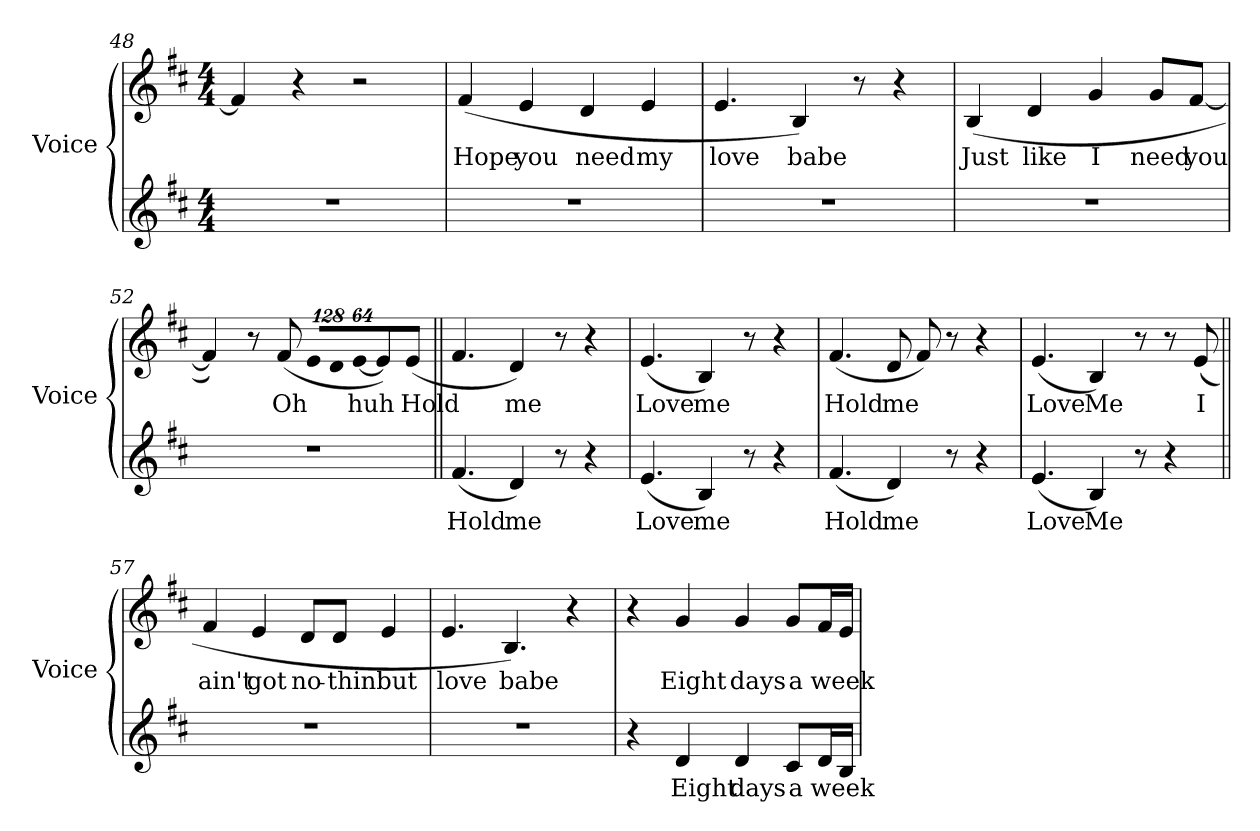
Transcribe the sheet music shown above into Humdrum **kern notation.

**kern	**text	**kern	**text
*part2	*part2	*part1	*part1
*staff2	*staff2	*staff1	*staff1
*I"Voice	*	*I"Voice	*
*I'Voice	*	*I'Voice	*
!!LO:PB:g=z
*clefG2	*	*clefG2	*
*k[f#c#]	*	*k[f#c#]	*
*D:	*	*D:	*
*M4/4	*	*M4/4	*
=48	=48	=48	=48
1r	.	4f#i/]	.
.	.	4r	.
.	.	2r	.
=49	=49	=49	=49
!	!	!	!LO:LY:b:color=#000000
1r	.	(4f#i/	Hope
!	!	!	!LO:LY:b:color=#000000
.	.	4ei/	you
!	!	!	!LO:LY:b:color=#000000
.	.	4di/	need
!	!	!	!LO:LY:b:color=#000000
.	.	4ei/	my
=50	=50	=50	=50
!	!	!	!LO:LY:b:color=#000000
1r	.	4.ei/	love
!	!	!	!LO:LY:b:color=#000000
.	.	4Bi/)	babe
.	.	8r	.
.	.	4r	.
=51	=51	=51	=51
!	!	!	!LO:LY:b:color=#000000
1r	.	(4Bi/	Just
!	!	!	!LO:LY:b:color=#000000
.	.	4di/	like
!	!	!	!LO:LY:b:color=#000000
.	.	4gi/	I
!	!	!	!LO:LY:b:color=#000000
.	.	8gi/L	need
!	!	!	!LO:LY:b:color=#000000
.	.	[8f#i/J	you
=52	=52	=52	=52
1r	.	4f#i/])	.
.	.	8r	.
!	!	!	!LO:LY:b:color=#000000
.	.	(8f#i/	Oh
*	*	*Xbrackettup	*
!	!	!LO:N:vis=8	!
.	.	1024%85ei/L	.
!	!	!LO:N:vis=8	!
.	.	1024%85di/	.
!	!	!LO:N:vis=8	!
!	!	!	!LO:LY:b:color=#000000
.	.	[512%43ei/J	huh
.	.	8ei/L])	.
!	!	!	!LO:LY:b:color=#000000
.	.	(8ei/J	Hold
!!LO:LB:g=z
=53||	=53||	=53||	=53||
!	!LO:LY:b:color=#000000	!	!
(4.f#i/	Hold	4.f#i/	.
!	!LO:LY:b:color=#000000	!	!
!	!	!	!LO:LY:b:color=#000000
4di/)	me	4di/)	me
8r	.	8r	.
4r	.	4r	.
=54	=54	=54	=54
!	!LO:LY:b:color=#000000	!	!
!	!	!	!LO:LY:b:color=#000000
(4.ei/	Love	(4.ei/	Love
!	!LO:LY:b:color=#000000	!	!
!	!	!	!LO:LY:b:color=#000000
4Bi/)	me	4Bi/)	me
8r	.	8r	.
4r	.	4r	.
=55	=55	=55	=55
!	!LO:LY:b:color=#000000	!	!
!	!	!	!LO:LY:b:color=#000000
(4.f#i/	Hold	(4.f#i/	Hold
!	!LO:LY:b:color=#000000	!	!
!	!	!	!LO:LY:b:color=#000000
4di/)	me	8di/	me
.	.	8f#i/)	.
8r	.	8r	.
4r	.	4r	.
=56	=56	=56	=56
!	!LO:LY:b:color=#000000	!	!
!	!	!	!LO:LY:b:color=#000000
(4.ei/	Love	(4.ei/	Love
!	!LO:LY:b:color=#000000	!	!
!	!	!	!LO:LY:b:color=#000000
4Bi/)	Me	4Bi/)	Me
8r	.	8r	.
4r	.	8r	.
!	!	!	!LO:LY:b:color=#000000
.	.	(8ei/	I
=57||	=57||	=57||	=57||
!	!	!	!LO:LY:b:color=#000000
1r	.	4f#i/	ain't
!	!	!	!LO:LY:b:color=#000000
.	.	4ei/	got
!	!	!	!LO:LY:b:color=#000000
.	.	8di/L	no-
!	!	!	!LO:LY:b:color=#000000
.	.	8di/J	-thin'
!	!	!	!LO:LY:b:color=#000000
.	.	4ei/	but
!!LO:LB:g=z
=58	=58	=58	=58
!	!	!	!LO:LY:b:color=#000000
1r	.	4.ei/	love
!	!	!	!LO:LY:b:color=#000000
.	.	4.Bi/)	babe
.	.	4r	.
=59	=59	=59	=59
4r	.	4r	.
!	!LO:LY:b:color=#000000	!	!
!	!	!	!LO:LY:b:color=#000000
4di/	Eight	4gi/	Eight
!	!LO:LY:b:color=#000000	!	!
!	!	!	!LO:LY:b:color=#000000
4di/	days	4gi/	days
!	!LO:LY:b:color=#000000	!	!
!	!	!	!LO:LY:b:color=#000000
8c#i/L	a	8gi/L	a
!	!LO:LY:b:color=#000000	!	!
!	!	!	!LO:LY:b:color=#000000
16di/L	week	16f#i/L	week
16Bi/JJ	.	16ei/JJ	.
=	=	=	=
*-	*-	*-	*-
